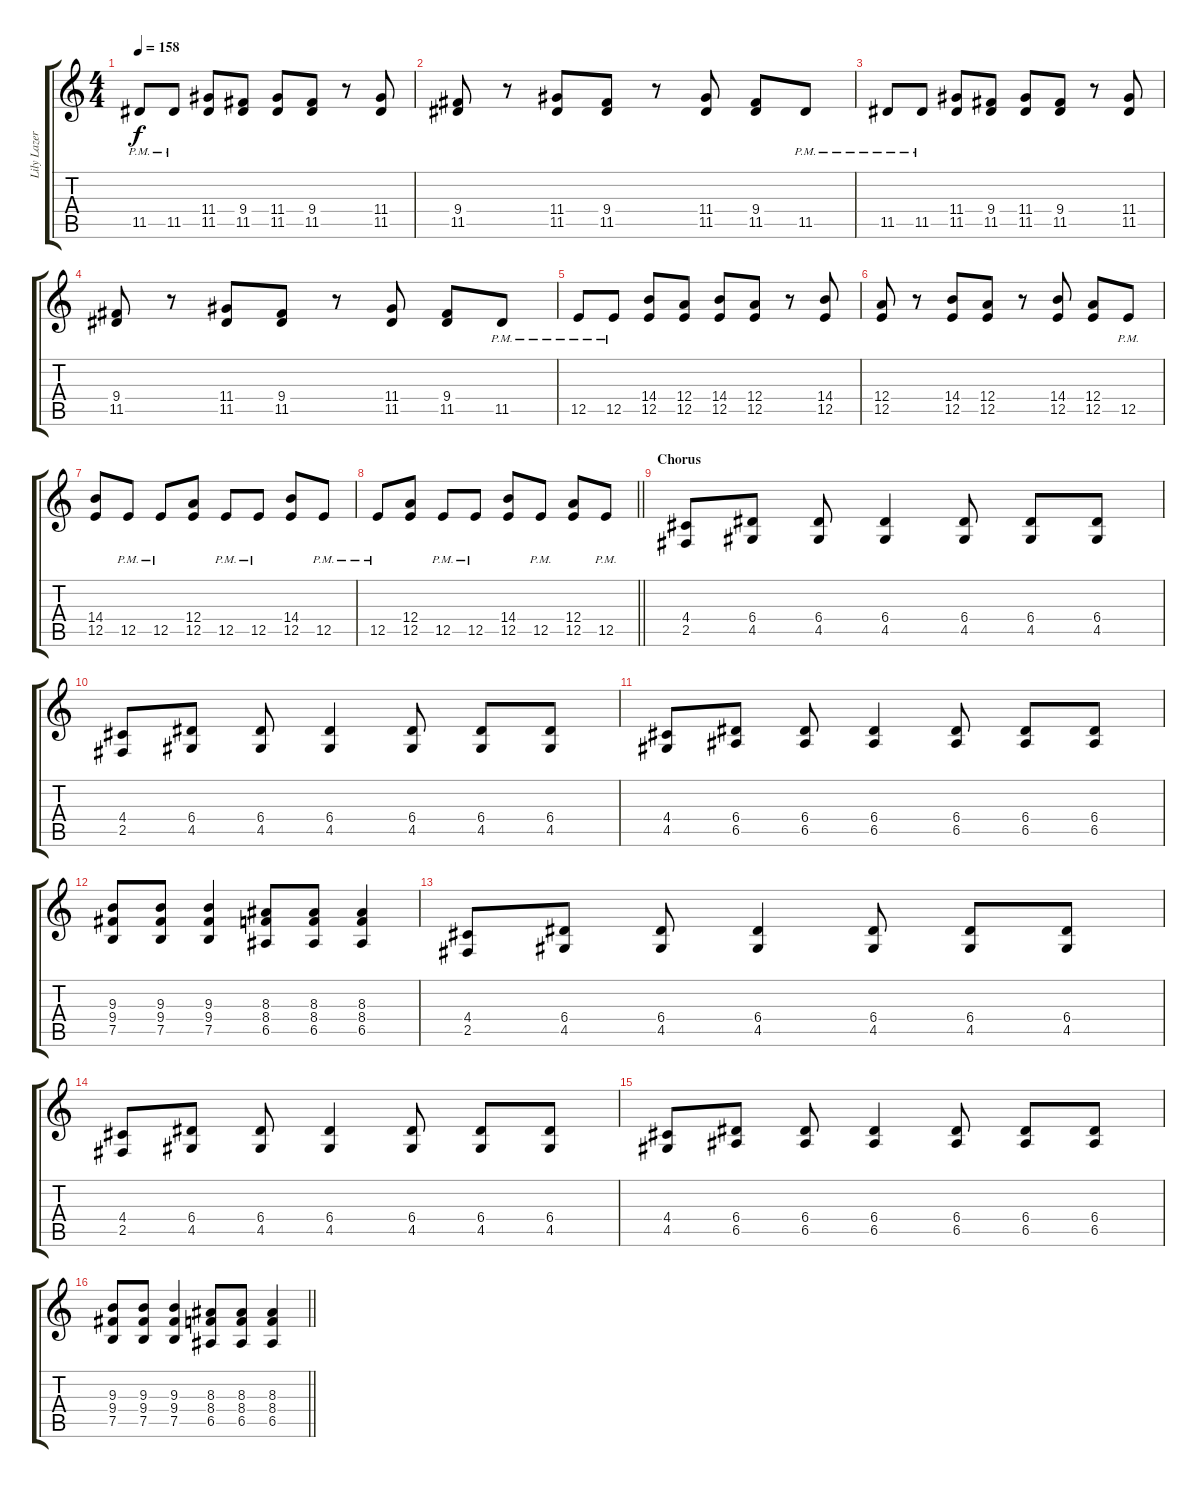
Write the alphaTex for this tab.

\track ("Lily Lazer (Guitar)" "Lily Lazer") {instrument distortionguitar}
\staff {score tabs}
\tuning (B3 Gb3 D3 A2 E2 B1) {hide}
\ts (4 4)
\tempo 158
\clef g2
\ks c
11.5{pm}.8{dy f} 11.5{pm}.8 (11.4 11.5).8 (9.4 11.5).8 (11.4 11.5).8 (9.4 11.5).8 r.8 (11.4 11.5).8 |
(9.4 11.5).8 r.8 (11.4 11.5).8 (9.4 11.5).8 r.8 (11.4 11.5).8 (9.4 11.5).8 11.5{pm}.8 |
11.5{pm}.8 11.5{pm}.8 (11.4 11.5).8 (9.4 11.5).8 (11.4 11.5).8 (9.4 11.5).8 r.8 (11.4 11.5).8 |
(9.4 11.5).8 r.8 (11.4 11.5).8 (9.4 11.5).8 r.8 (11.4 11.5).8 (9.4 11.5).8 11.5{pm}.8 |
12.5{pm}.8 12.5{pm}.8 (14.4 12.5).8 (12.4 12.5).8 (14.4 12.5).8 (12.4 12.5).8 r.8 (14.4 12.5).8 |
(12.4 12.5).8 r.8 (14.4 12.5).8 (12.4 12.5).8 r.8 (14.4 12.5).8 (12.4 12.5).8 12.5{pm}.8 |
(14.4 12.5).8 12.5{pm}.8 12.5{pm}.8 (12.4 12.5).8 12.5{pm}.8 12.5{pm}.8 (14.4 12.5).8 12.5{pm}.8 |
\barLineRight lightlight
12.5{pm}.8 (12.4 12.5).8 12.5{pm}.8 12.5{pm}.8 (14.4 12.5).8 12.5{pm}.8 (12.4 12.5).8 12.5{pm}.8 |
\section ("" "Chorus")
(4.4 2.5).8 (6.4 4.5).8 (6.4 4.5).8 (6.4 4.5).4 (6.4 4.5).8 (6.4 4.5).8 (6.4 4.5).8 |
(4.4 2.5).8 (6.4 4.5).8 (6.4 4.5).8 (6.4 4.5).4 (6.4 4.5).8 (6.4 4.5).8 (6.4 4.5).8 |
(4.4 4.5).8 (6.4 6.5).8 (6.4 6.5).8 (6.4 6.5).4 (6.4 6.5).8 (6.4 6.5).8 (6.4 6.5).8 |
(9.3 9.4 7.5).8 (9.3 9.4 7.5).8 (9.3 9.4 7.5).4 (8.3 8.4 6.5).8 (8.3 8.4 6.5).8 (8.3 8.4 6.5).4 |
(4.4 2.5).8 (6.4 4.5).8 (6.4 4.5).8 (6.4 4.5).4 (6.4 4.5).8 (6.4 4.5).8 (6.4 4.5).8 |
(4.4 2.5).8 (6.4 4.5).8 (6.4 4.5).8 (6.4 4.5).4 (6.4 4.5).8 (6.4 4.5).8 (6.4 4.5).8 |
(4.4 4.5).8 (6.4 6.5).8 (6.4 6.5).8 (6.4 6.5).4 (6.4 6.5).8 (6.4 6.5).8 (6.4 6.5).8 |
\barLineRight lightlight
(9.3 9.4 7.5).8 (9.3 9.4 7.5).8 (9.3 9.4 7.5).4 (8.3 8.4 6.5).8 (8.3 8.4 6.5).8 (8.3 8.4 6.5).4
